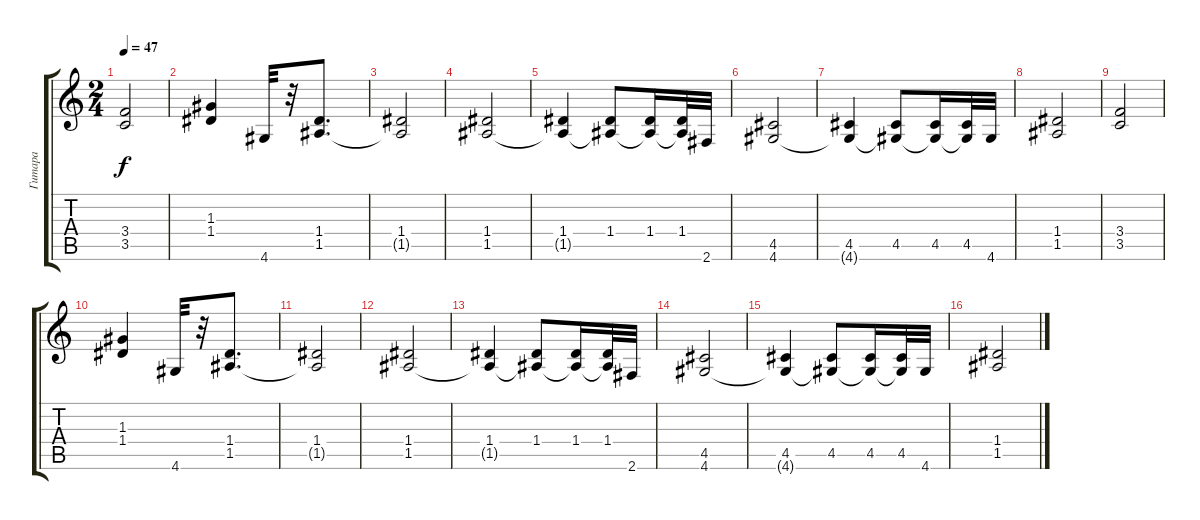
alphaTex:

\track ("Гитара" "Гитара") {instrument distortionguitar}
\staff {score tabs}
\tuning (E4 B3 G3 D3 A2 E2) {hide}
\ts (2 4)
\tempo 47
\clef g2
\ks c
(3.4 3.5).2{dy f} |
(1.3 1.4).4 4.6.32 r.32 (1.4 1.5).8{d} |
(1.4 1.5{t}).2 |
(1.4 1.5).2 |
(1.4 1.5{t}).4 (1.4 1.5{t}).8 (1.4 1.5{t}).16 (1.4 1.5{t}).32 2.6.32 |
(4.5 4.6).2 |
(4.5 4.6{t}).4 (4.5 4.6{t}).8 (4.5 4.6{t}).16 (4.5 4.6{t}).32 4.6.32 |
(1.4 1.5).2 |
(3.4 3.5).2 |
(1.3 1.4).4 4.6.32 r.32 (1.4 1.5).8{d} |
(1.4 1.5{t}).2 |
(1.4 1.5).2 |
(1.4 1.5{t}).4 (1.4 1.5{t}).8 (1.4 1.5{t}).16 (1.4 1.5{t}).32 2.6.32 |
(4.5 4.6).2 |
(4.5 4.6{t}).4 (4.5 4.6{t}).8 (4.5 4.6{t}).16 (4.5 4.6{t}).32 4.6.32 |
(1.4 1.5).2
